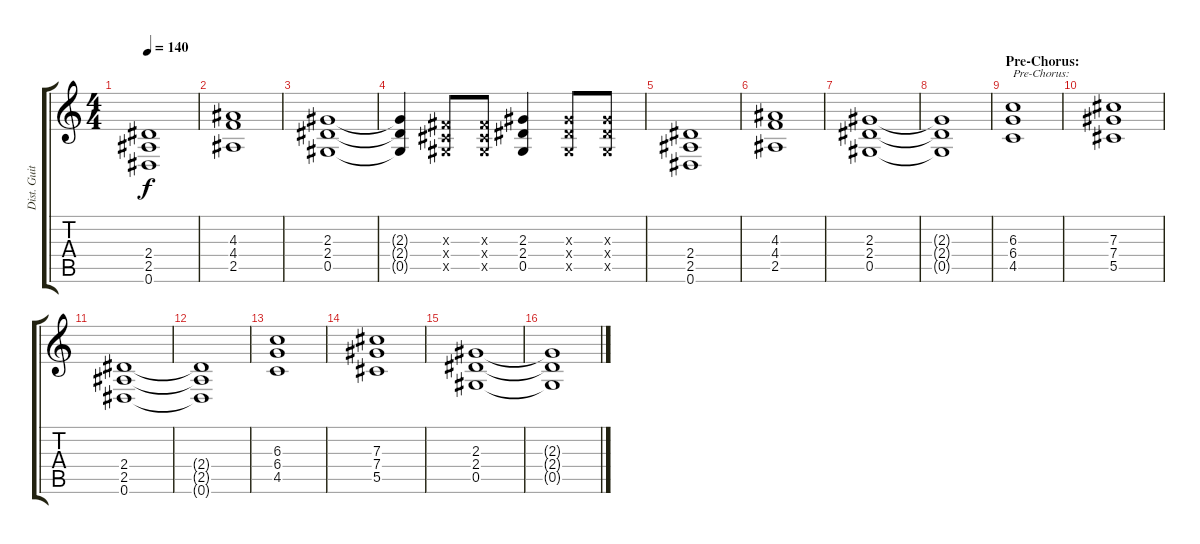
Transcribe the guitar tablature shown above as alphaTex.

\track ("Dist. Guitar 1" "Dist. Guit") {instrument distortionguitar}
\staff {score tabs}
\tuning (Eb4 Bb3 Gb3 Db3 Ab2 Eb2) {hide}
\ts (4 4)
\tempo 140
\clef g2
\ks c
(2.4 2.5 0.6).1{dy f} |
(4.3 4.4 2.5).1 |
(2.3 2.4 0.5).1 |
(2.3{t} 2.4{t} 0.5{t}).4 (0.3{x} 0.4{x} 0.5{x}).8 (0.3{x} 0.4{x} 0.5{x}).8 (2.3 2.4 0.5).4 (2.3{x} 2.4{x} 0.5{x}).8 (2.3{x} 2.4{x} 0.5{x}).8 |
(2.4 2.5 0.6).1 |
(4.3 4.4 2.5).1 |
(2.3 2.4 0.5).1 |
(2.3{t} 2.4{t} 0.5{t}).1 |
\section ("" "Pre-Chorus:")
(6.3 6.4 4.5).1{txt "Pre-Chorus:"} |
(7.3 7.4 5.5).1 |
(2.4 2.5 0.6).1 |
(2.4{t} 2.5{t} 0.6{t}).1 |
(6.3 6.4 4.5).1 |
(7.3 7.4 5.5).1 |
(2.3 2.4 0.5).1 |
(2.3{t} 2.4{t} 0.5{t}).1
